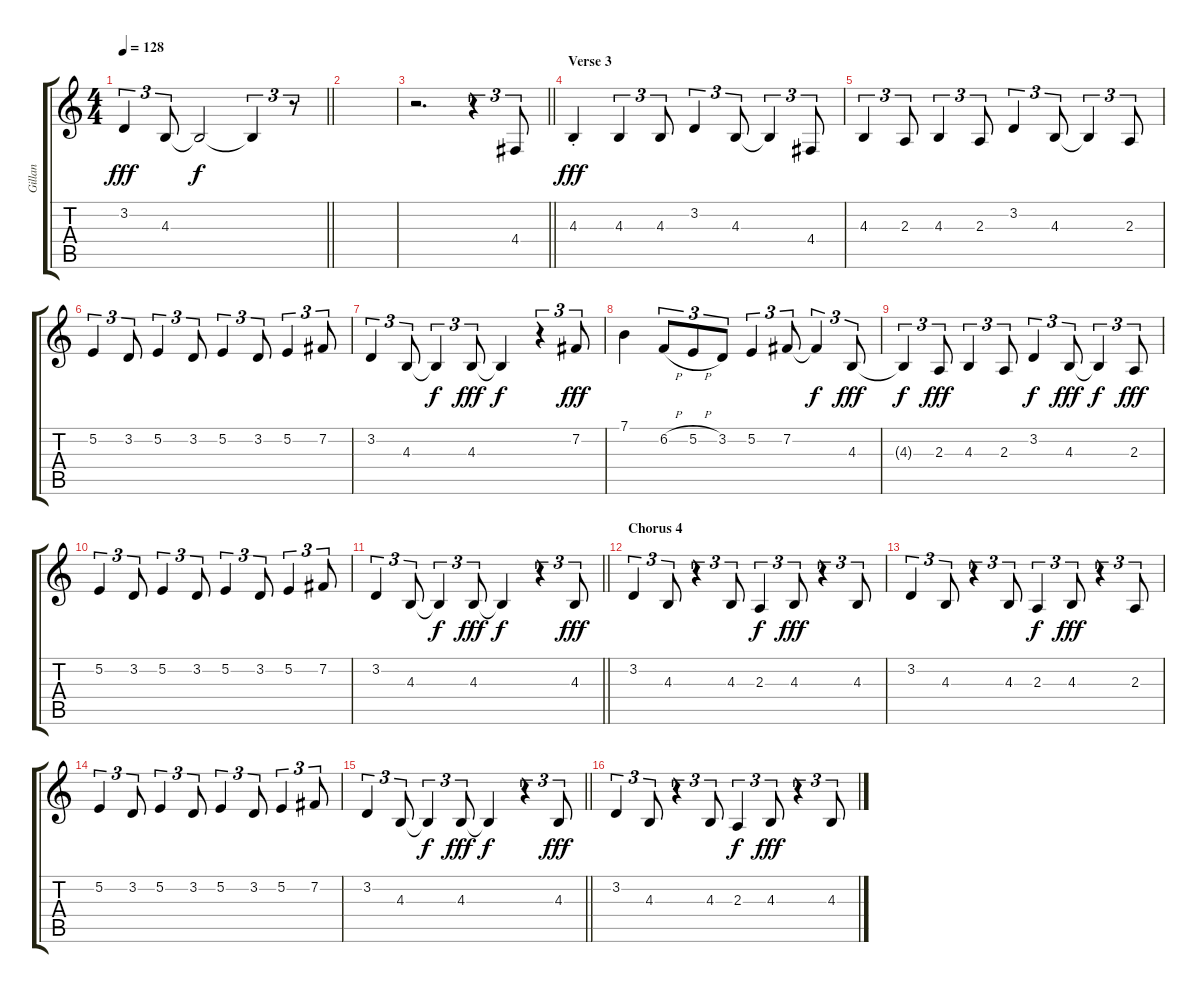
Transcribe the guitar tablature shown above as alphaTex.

\track ("Gillan" "Gillan") {instrument oboe}
\staff {score tabs}
\tuning (E4 B3 G3 D3 A2 E2) {hide}
\ts (4 4)
\tempo 128
\clef g2
\barLineRight lightlight
\ks c
3.2.4{tu (3 2) dy fff} 4.3.8{tu (3 2)} 4.3{t}.2{dy f} 4.3{t}.4{tu (3 2)} r.8{tu (3 2)} |
|
\barLineRight lightlight
r.2{d} r.4{tu (3 2)} 4.4.8{tu (3 2)} |
\section ("" "Verse 3")
4.3{st}.4{dy fff} 4.3.4{tu (3 2)} 4.3.8{tu (3 2)} 3.2.4{tu (3 2)} 4.3.8{tu (3 2)} 4.3{t}.4{tu (3 2)} 4.4.8{tu (3 2)} |
4.3.4{tu (3 2)} 2.3.8{tu (3 2)} 4.3.4{tu (3 2)} 2.3.8{tu (3 2)} 3.2.4{tu (3 2)} 4.3.8{tu (3 2)} 4.3{t}.4{tu (3 2)} 2.3.8{tu (3 2)} |
5.2.4{tu (3 2)} 3.2.8{tu (3 2)} 5.2.4{tu (3 2)} 3.2.8{tu (3 2)} 5.2.4{tu (3 2)} 3.2.8{tu (3 2)} 5.2.4{tu (3 2)} 7.2.8{tu (3 2)} |
3.2.4{tu (3 2)} 4.3.8{tu (3 2)} 4.3{t}.4{tu (3 2) dy f} 4.3.8{tu (3 2) dy fff} 4.3{t}.4{dy f} r.4{tu (3 2)} 7.2.8{tu (3 2) dy fff} |
7.1.4 6.2{h}.8{tu (3 2)} 5.2{h}.8{tu (3 2)} 3.2.8{tu (3 2)} 5.2.4{tu (3 2)} 7.2.8{tu (3 2)} 7.2{t}.4{tu (3 2) dy f} 4.3.8{tu (3 2) dy fff} |
4.3{t}.4{tu (3 2) dy f} 2.3.8{tu (3 2) dy fff} 4.3.4{tu (3 2)} 2.3.8{tu (3 2)} 3.2.4{tu (3 2) dy f} 4.3.8{tu (3 2) dy fff} 4.3{t}.4{tu (3 2) dy f} 2.3.8{tu (3 2) dy fff} |
5.2.4{tu (3 2)} 3.2.8{tu (3 2)} 5.2.4{tu (3 2)} 3.2.8{tu (3 2)} 5.2.4{tu (3 2)} 3.2.8{tu (3 2)} 5.2.4{tu (3 2)} 7.2.8{tu (3 2)} |
\barLineRight lightlight
3.2.4{tu (3 2)} 4.3.8{tu (3 2)} 4.3{t}.4{tu (3 2) dy f} 4.3.8{tu (3 2) dy fff} 4.3{t}.4{dy f} r.4{tu (3 2)} 4.3.8{tu (3 2) dy fff} |
\section ("" "Chorus 4")
3.2.4{tu (3 2)} 4.3.8{tu (3 2)} r.4{tu (3 2)} 4.3.8{tu (3 2)} 2.3.4{tu (3 2) dy f} 4.3.8{tu (3 2) dy fff} r.4{tu (3 2)} 4.3.8{tu (3 2)} |
3.2.4{tu (3 2)} 4.3.8{tu (3 2)} r.4{tu (3 2)} 4.3.8{tu (3 2)} 2.3.4{tu (3 2) dy f} 4.3.8{tu (3 2) dy fff} r.4{tu (3 2)} 2.3.8{tu (3 2)} |
5.2.4{tu (3 2)} 3.2.8{tu (3 2)} 5.2.4{tu (3 2)} 3.2.8{tu (3 2)} 5.2.4{tu (3 2)} 3.2.8{tu (3 2)} 5.2.4{tu (3 2)} 7.2.8{tu (3 2)} |
\barLineRight lightlight
3.2.4{tu (3 2)} 4.3.8{tu (3 2)} 4.3{t}.4{tu (3 2) dy f} 4.3.8{tu (3 2) dy fff} 4.3{t}.4{dy f} r.4{tu (3 2)} 4.3.8{tu (3 2) dy fff} |
3.2.4{tu (3 2)} 4.3.8{tu (3 2)} r.4{tu (3 2)} 4.3.8{tu (3 2)} 2.3.4{tu (3 2) dy f} 4.3.8{tu (3 2) dy fff} r.4{tu (3 2)} 4.3.8{tu (3 2)}
